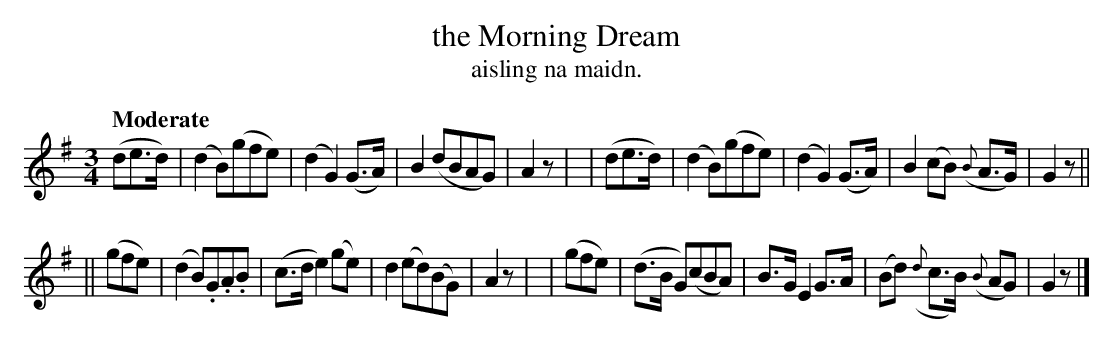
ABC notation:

X:1
T: the Morning Dream
T: aisling na maidn.
Q: "Moderate"
M: 3/4
L: 1/8
K: G
  (de>d) | (d2 B)(gfe) | (d2 G2) (G>A) | B2 (dBAG) | A2 z |\
| (de>d) | (d2 B)(gfe) | (d2 G2) (G>A) | B2 (cB) ({B}A>G) | G2 z ||
|| (gfe) | (d2 B).G.A.B | (c>d e2) (ge) | d2 (ed)(BG) | A2 z |\
|  (gfe) | (d>B G)(cBA) | B>G E2 G>A | (Bd) ({d}c>B) ({B}AG) | G2 z |]
